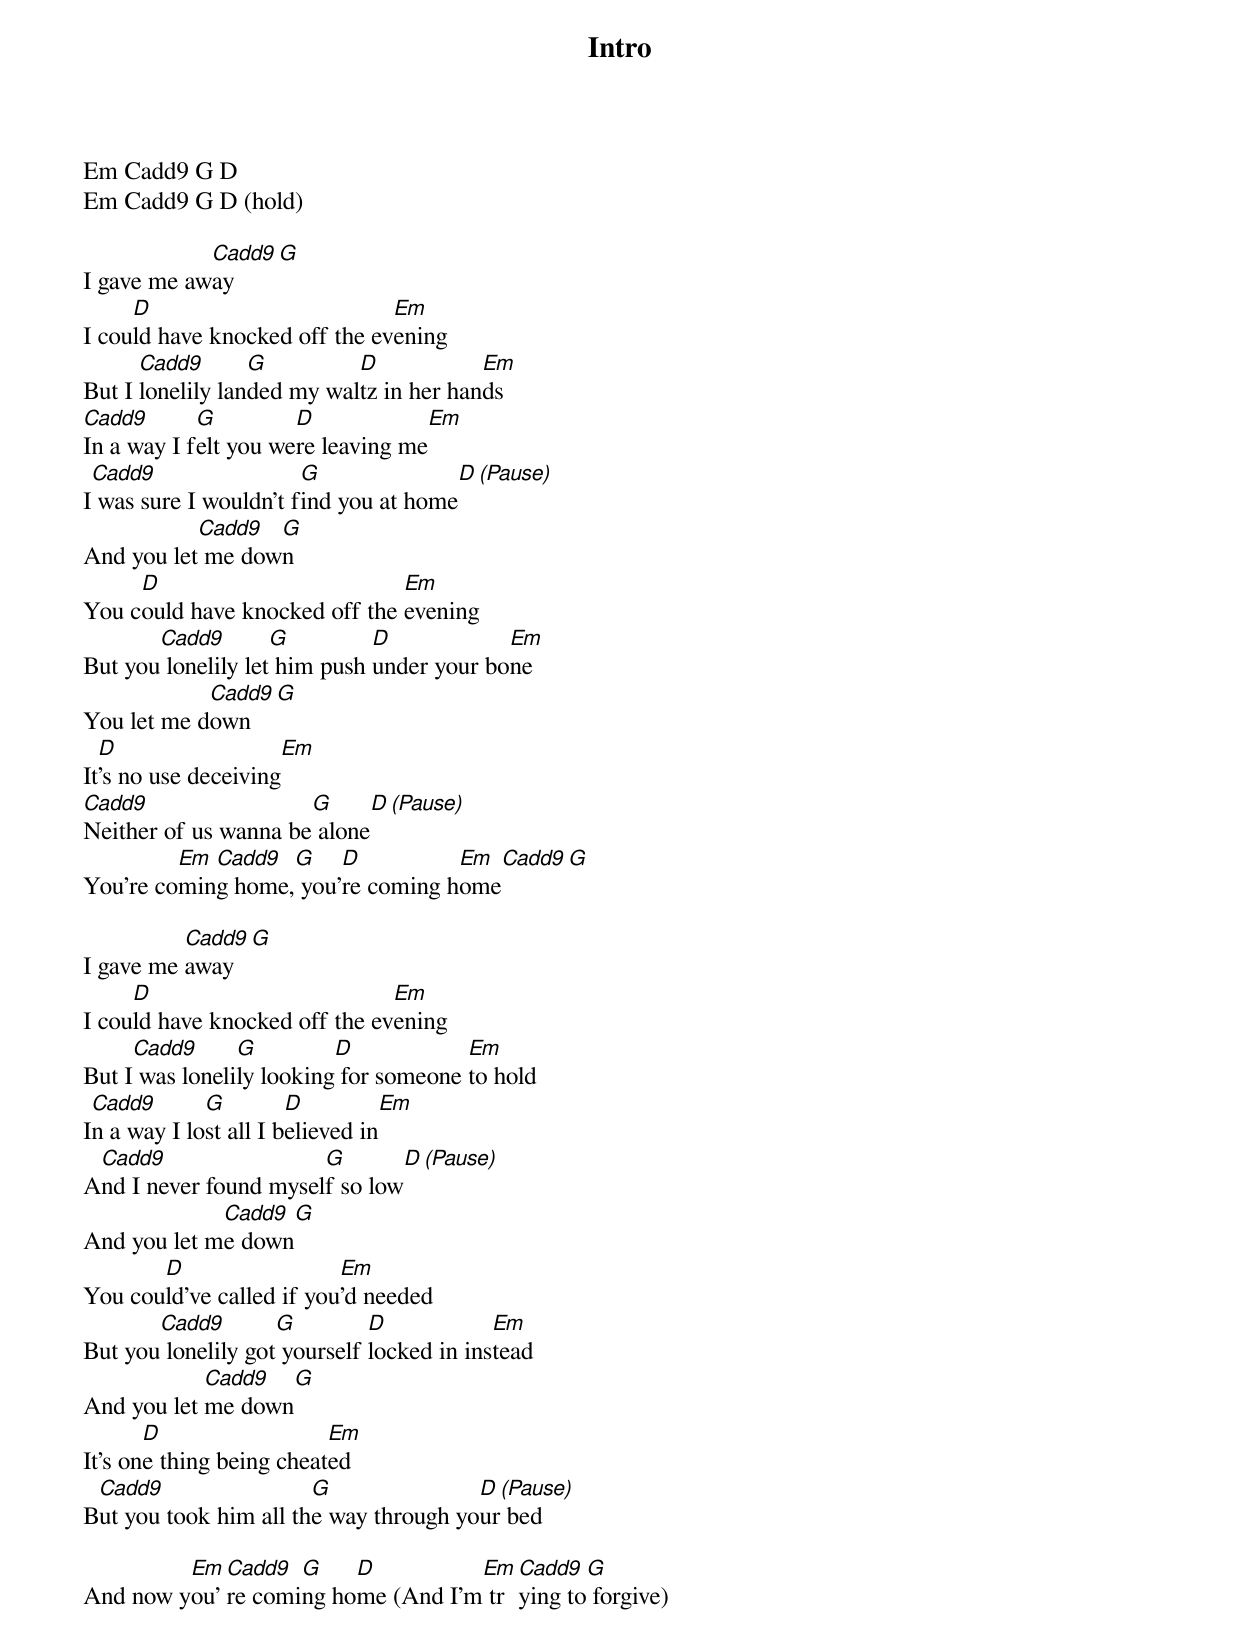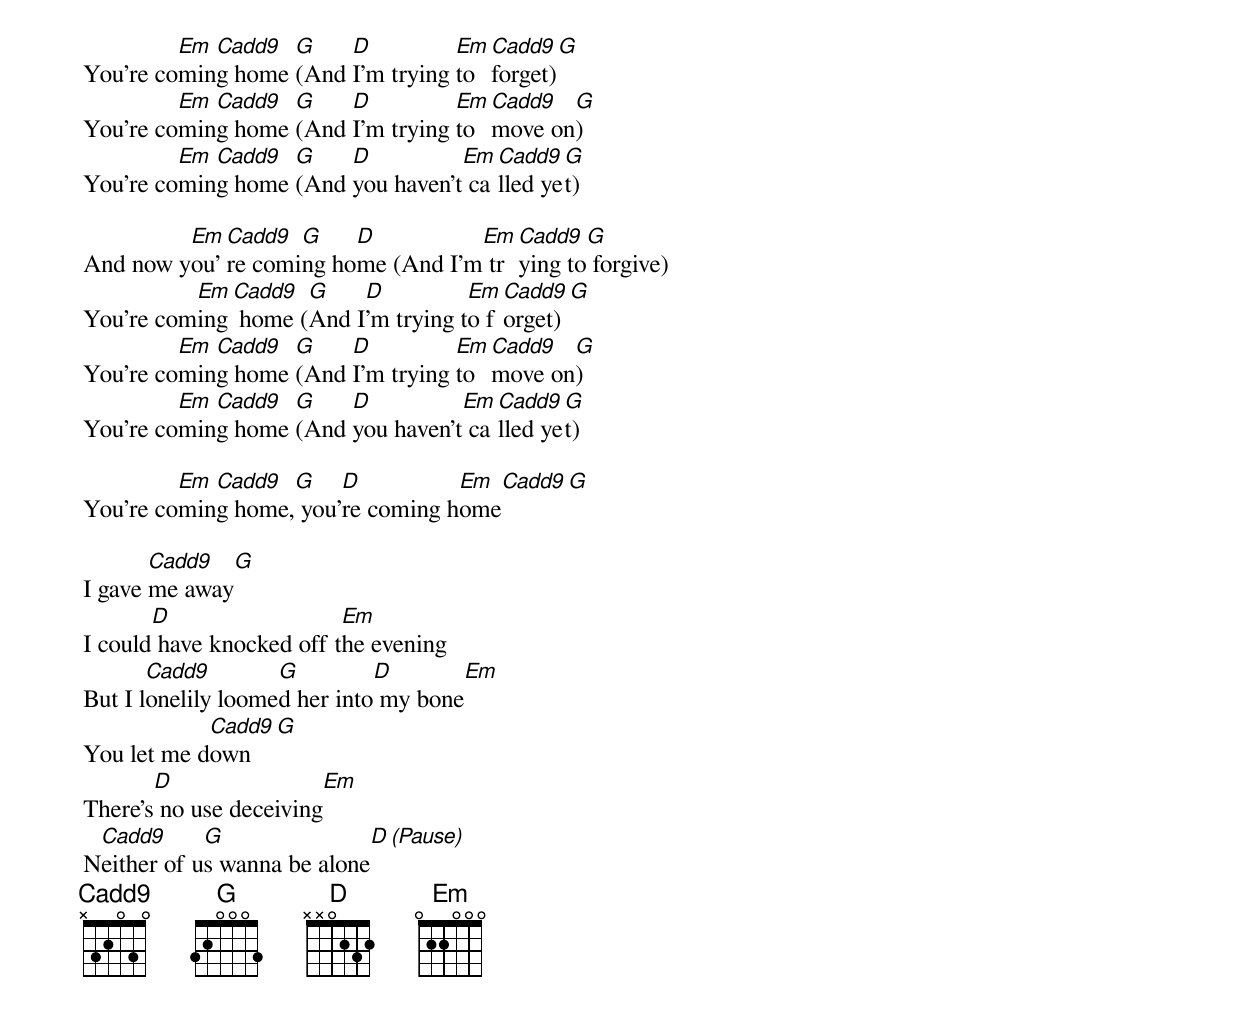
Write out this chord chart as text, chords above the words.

Intro
Em Cadd9 G D
Em Cadd9 G D (hold)

            Cadd9  G
I gave me away
     D                         Em
I could have knocked off the evening
      Cadd9       G         D            Em
But I lonelily landed my waltz in her hands
Cadd9       G         D            Em
In a way I felt you were leaving me
 Cadd9                 G               D (Pause)
I was sure I wouldn't find you at home
           Cadd9  G
And you let me down
     D                         Em
You could have knocked off the evening
       Cadd9        G         D            Em
But you lonelily let him push under your bone
            Cadd9   G
You let me down
  D                  Em
It's no use deceiving
Cadd9                 G               D (Pause)
Neither of us wanna be alone
         Em Cadd9  G    D          Em Cadd9  G
You're coming home, you're coming home

          Cadd9   G
I gave me away
     D                         Em
I could have knocked off the evening
     Cadd9      G         D            Em
But I was lonelily looking for someone to hold
 Cadd9       G         D            Em
In a way I lost all I believed in
 Cadd9                 G               D (Pause)
And I never found myself so low
             Cadd9   G
And you let me down
       D                  Em
You could've called if you'd needed
       Cadd9        G         D            Em
But you lonelily got yourself locked in instead
            Cadd9   G
And you let me down
       D                  Em
It's one thing being cheated
 Cadd9                 G               D (Pause)
But you took him all the way through your bed

         Em Cadd9  G    D          Em Cadd9  G
And now you're coming home (And I'm trying to forgive)
         Em Cadd9  G    D          Em Cadd9  G
You're coming home (And I'm trying to forget)
         Em Cadd9  G    D          Em Cadd9  G
You're coming home (And I'm trying to move on)
         Em Cadd9  G    D          Em Cadd9  G
You're coming home (And you haven't called yet)

         Em Cadd9  G    D          Em Cadd9  G
And now you're coming home (And I'm trying to forgive)
          Em Cadd9  G    D          Em Cadd9  G
You're coming home (And I'm trying to forget)
         Em Cadd9  G    D          Em Cadd9  G
You're coming home (And I'm trying to move on)
         Em Cadd9  G    D          Em Cadd9  G
You're coming home (And you haven't called yet)

         Em Cadd9  G    D          Em Cadd9  G
You're coming home, you're coming home

       Cadd9   G
I gave me away
       D                  Em
I could have knocked off the evening
       Cadd9        G         D            Em
But I lonelily loomed her into my bone
            Cadd9   G
You let me down
       D                  Em
There's no use deceiving
 Cadd9      G               D (Pause)
Neither of us wanna be alone
